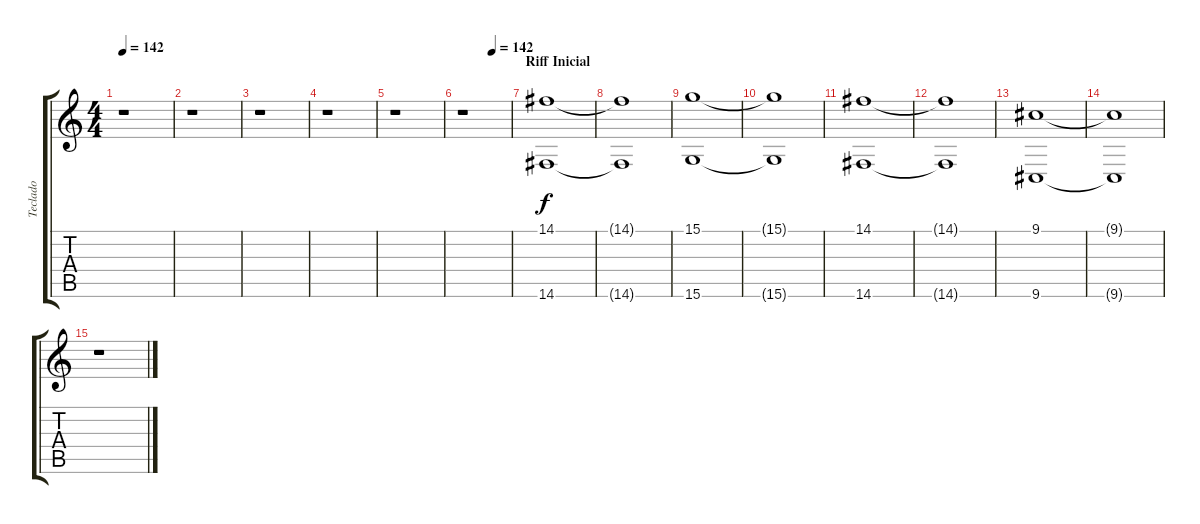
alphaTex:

\track ("Teclado" "Teclado") {instrument stringensemble1}
\staff {score tabs}
\tuning (E4 B3 G3 D3 A2 E2) {hide}
\ts (4 4)
\tempo 142
\clef g2
\ks c
r.1{dy f} |
r.1 |
r.1 |
r.1 |
r.1 |
\tempo (142 0.625)
r.1 |
\section ("" "Riff Inicial")
(14.1 14.6).1 |
(14.1{t} 14.6{t}).1 |
(15.1 15.6).1 |
(15.1{t} 15.6{t}).1 |
(14.1 14.6).1 |
(14.1{t} 14.6{t}).1 |
(9.1 9.6).1 |
(9.1{t} 9.6{t}).1 |
r.1
